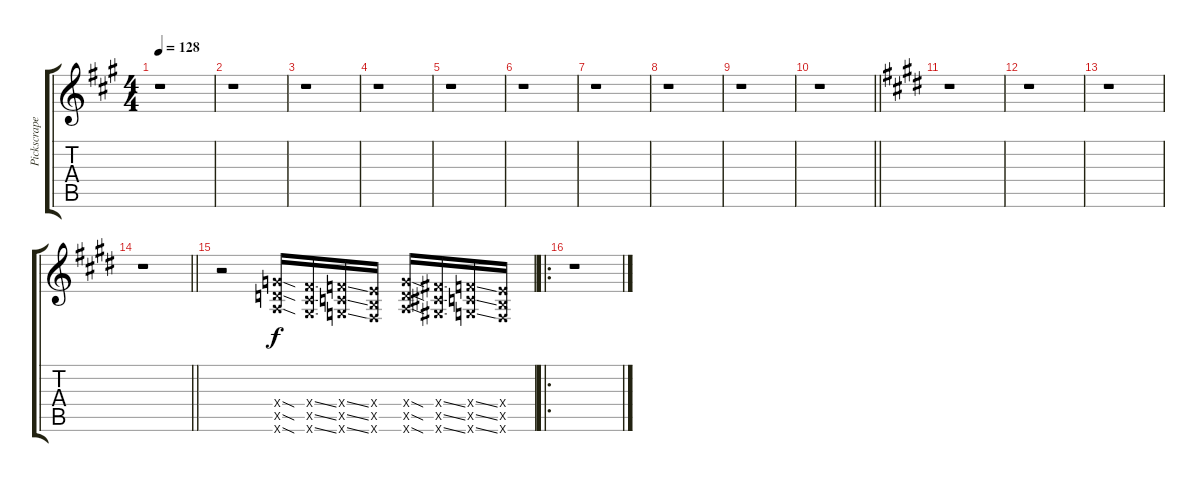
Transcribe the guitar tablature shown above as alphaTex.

\track ("Pickscrape" "Pickscrape") {instrument guitarfretnoise}
\staff {score tabs}
\tuning (Eb4 Bb3 Gb3 Db3 Ab2 Eb2) {hide}
\ts (4 4)
\tempo 128
\clef g2
\ks a
r.1{dy f} |
r.1 |
r.1 |
r.1 |
r.1 |
r.1 |
r.1 |
r.1 |
r.1 |
\barLineRight lightlight
r.1 |
\ks e
r.1 |
\ks c#minor
r.1 |
\ks e
r.1 |
\barLineRight lightlight
\ks c#minor
r.1 |
r.2 (18.4{sod x} 18.5{sod x} 18.6{sod x}).16 (17.4{ss x} 17.5{ss x} 17.6{ss x}).16 (16.4{ss x} 16.5{ss x} 16.6{ss x}).16 (15.4{x} 15.5{x} 15.6{x}).16 (18.4{sod x} 18.5{sod x} 18.6{sod x}).16 (17.4{ss x} 17.5{ss x} 17.6{ss x}).16 (16.4{ss x} 16.5{ss x} 16.6{ss x}).16 (15.4{x} 15.5{x} 15.6{x}).16 |
\ro
\ks e
r.1
